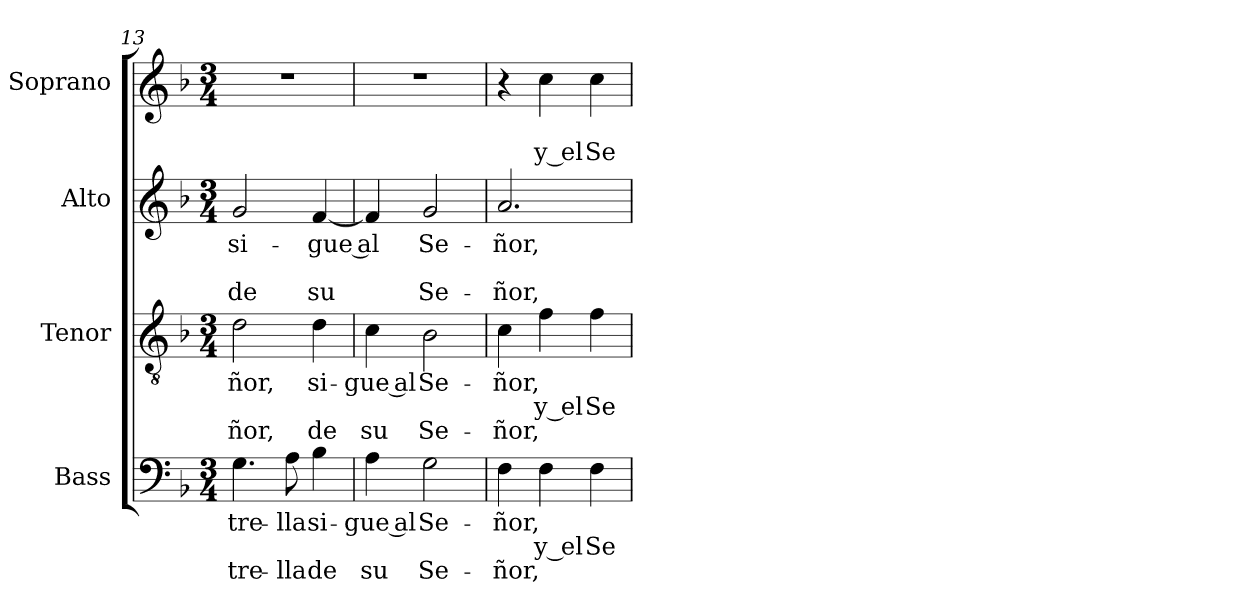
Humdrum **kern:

**kern	**text	**text	**text	**kern	**text	**text	**text	**kern	**text	**text	**text	**kern	**text	**text
*part4	*part4	*part4	*part4	*part3	*part3	*part3	*part3	*part2	*part2	*part2	*part2	*part1	*part1	*part1
*staff4	*staff4	*staff4	*staff4	*staff3	*staff3	*staff3	*staff3	*staff2	*staff2	*staff2	*staff2	*staff1	*staff1	*staff1
*I"Bass	*	*	*	*I"Tenor	*	*	*	*I"Alto	*	*	*	*I"Soprano	*	*
*I'B	*	*	*	*I'T	*	*	*	*I'A	*	*	*	*I'S	*	*
*clefF4	*	*	*	*clefGv2	*	*	*	*clefG2	*	*	*	*clefG2	*	*
*k[b-]	*	*	*	*k[b-]	*	*	*	*k[b-]	*	*	*	*k[b-]	*	*
*F:	*	*	*	*F:	*	*	*	*F:	*	*	*	*F:	*	*
*M3/4	*	*	*	*M3/4	*	*	*	*M3/4	*	*	*	*M3/4	*	*
=13	=13	=13	=13	=13	=13	=13	=13	=13	=13	=13	=13	=13	=13	=13
!	!LO:LY:b	!	!LO:LY:b	!	!LO:LY:b	!	!LO:LY:b	!	!LO:LY:b	!	!LO:LY:b	!LO:N:vis=1	!	!
4.G	-tre-	.	-tre-	2d	-ñor,	.	ñor,	2g	si-	.	-de	2.r	.	.
!	!LO:LY:b	!	!LO:LY:b	!	!	!	!	!	!	!	!	!	!	!
8A	-lla	.	lla	.	.	.	.	.	.	.	.	.	.	.
!	!LO:LY:b	!	!LO:LY:b	!	!LO:LY:b	!	!LO:LY:b	!	!LO:LY:b	!	!LO:LY:b	!	!	!
4B-	si-	.	-de	4d	si-	.	-de	[4f	gue al	.	su	.	.	.
=14	=14	=14	=14	=14	=14	=14	=14	=14	=14	=14	=14	=14	=14	=14
!	!LO:LY:b	!	!LO:LY:b	!	!LO:LY:b	!	!LO:LY:b	!	!	!	!	!LO:N:vis=1	!	!
4A	gue al	.	su	4c	gue al	.	su	4f]	.	.	.	2.r	.	.
!	!LO:LY:b	!	!LO:LY:b	!	!LO:LY:b	!	!LO:LY:b	!	!LO:LY:b	!	!LO:LY:b	!	!	!
2G	Se-	.	-Se-	2B-	Se-	.	-Se-	2g	Se-	.	-Se-	.	.	.
=15	=15	=15	=15	=15	=15	=15	=15	=15	=15	=15	=15	=15	=15	=15
!	!LO:LY:b	!	!LO:LY:b	!	!LO:LY:b	!	!LO:LY:b	!	!LO:LY:b	!	!LO:LY:b	!	!	!
4F	-ñor,	.	ñor,	4c	-ñor,	.	ñor,	2.a	-ñor,	.	ñor,	4r	.	.
!	!	!LO:LY:b	!	!	!	!LO:LY:b	!	!	!	!	!	!	!	!LO:LY:b
4F	.	y el	.	4f	.	y el	.	.	.	.	.	4cc	.	y el
!	!	!LO:LY:b	!	!	!	!LO:LY:b	!	!	!	!	!	!	!	!LO:LY:b
4F	.	Se-	.	4f	.	Se-	.	.	.	.	.	4cc	.	Se-
=	=	=	=	=	=	=	=	=	=	=	=	=	=	=
*-	*-	*-	*-	*-	*-	*-	*-	*-	*-	*-	*-	*-	*-	*-
